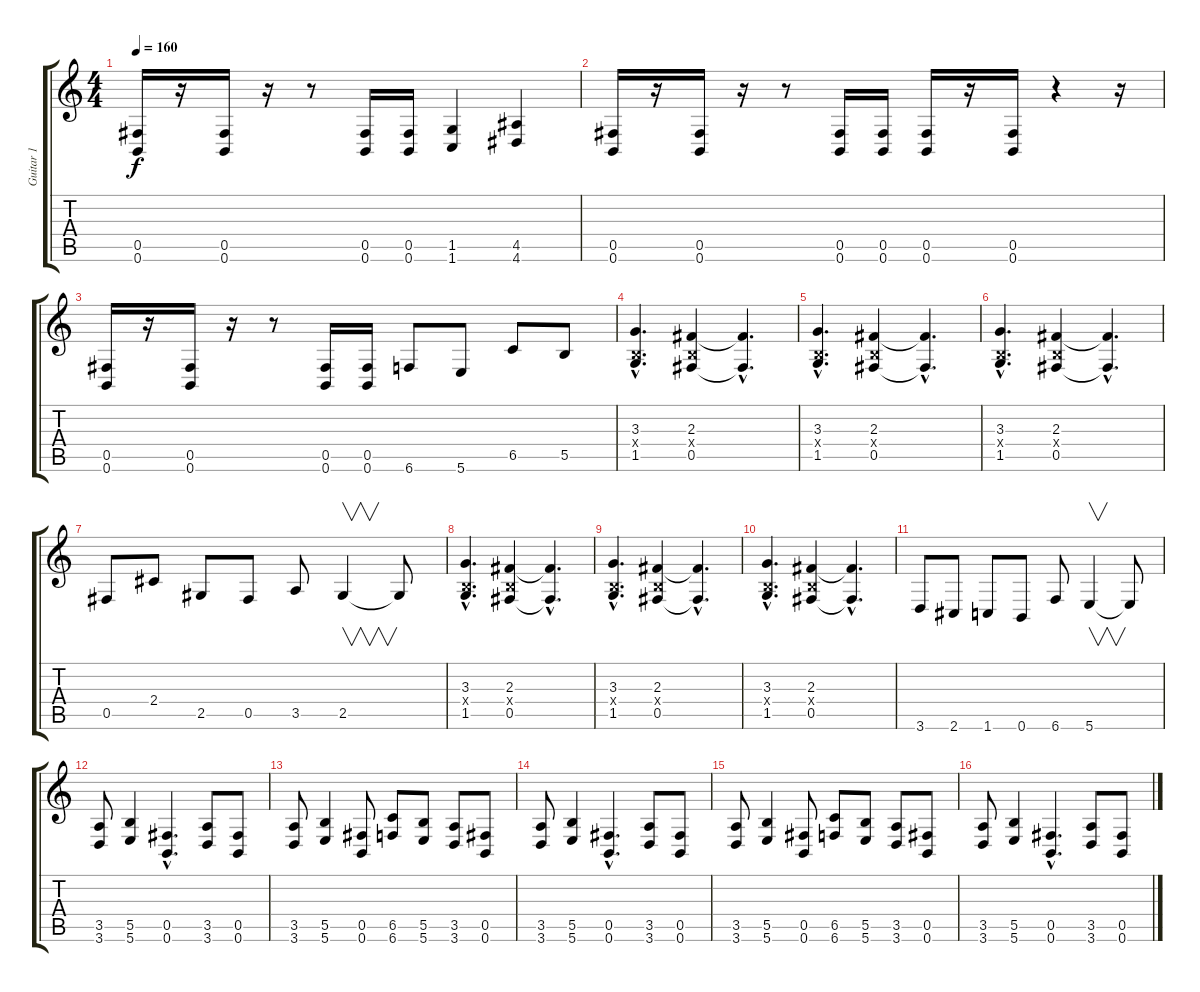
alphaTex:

\track ("Guitar 1" "Guitar 1") {instrument overdrivenguitar}
\staff {score tabs}
\tuning (Db4 Ab3 E3 B2 Gb2 B1) {hide}
\ts (4 4)
\tempo 160
\clef g2
\ks c
(0.5 0.6).16{dy f} r.16 (0.5 0.6).16 r.16 r.8 (0.5 0.6).16 (0.5 0.6).16 (1.5 1.6).4 (4.5 4.6).4 |
(0.5 0.6).16 r.16 (0.5 0.6).16 r.16 r.8 (0.5 0.6).16 (0.5 0.6).16 (0.5 0.6).16 r.16 (0.5 0.6).16 r.4 r.16 |
(0.5 0.6).16 r.16 (0.5 0.6).16 r.16 r.8 (0.5 0.6).16 (0.5 0.6).16 6.6.8 5.6.8 6.5.8 5.5.8 |
(3.3{hac} 0.4{x} 1.5{hac}).4{d} (2.3 0.4{x} 0.5).4 (2.3{hac t} 0.5{hac t}).4{d} |
(3.3{hac} 0.4{hac x} 1.5{hac}).4{d} (2.3 0.4{x} 0.5).4 (2.3{hac t} 0.5{hac t}).4{d} |
(3.3{hac} 0.4{x} 1.5{hac}).4{d} (2.3 0.4{x} 0.5).4 (2.3{hac t} 0.5{hac t}).4{d} |
0.5.8 2.4.8 2.5.8 0.5.8 3.5.8 2.5.4{v} 2.5{t}.8 |
(3.3{hac} 0.4{x} 1.5{hac}).4{d} (2.3 0.4{x} 0.5).4 (2.3{hac t} 0.5{hac t}).4{d} |
(3.3{hac} 0.4{x} 1.5{hac}).4{d} (2.3 0.4{x} 0.5).4 (2.3{hac t} 0.5{hac t}).4{d} |
(3.3{hac} 0.4{x} 1.5{hac}).4{d} (2.3 0.4{x} 0.5).4 (2.3{hac t} 0.5{hac t}).4{d} |
3.6.8 2.6.8 1.6.8 0.6.8 6.6.8 5.6.4{v} 5.6{t}.8 |
(3.5 3.6).8 (5.5 5.6).4 (0.5{hac} 0.6{hac}).4{d} (3.5 3.6).8 (0.5 0.6).8 |
(3.5 3.6).8 (5.5 5.6).4 (0.5 0.6).8 (6.5 6.6).8 (5.5 5.6).8 (3.5 3.6).8 (0.5 0.6).8 |
(3.5 3.6).8 (5.5 5.6).4 (0.5{hac} 0.6{hac}).4{d} (3.5 3.6).8 (0.5 0.6).8 |
(3.5 3.6).8 (5.5 5.6).4 (0.5 0.6).8 (6.5 6.6).8 (5.5 5.6).8 (3.5 3.6).8 (0.5 0.6).8 |
(3.5 3.6).8 (5.5 5.6).4 (0.5{hac} 0.6{hac}).4{d} (3.5 3.6).8 (0.5 0.6).8
